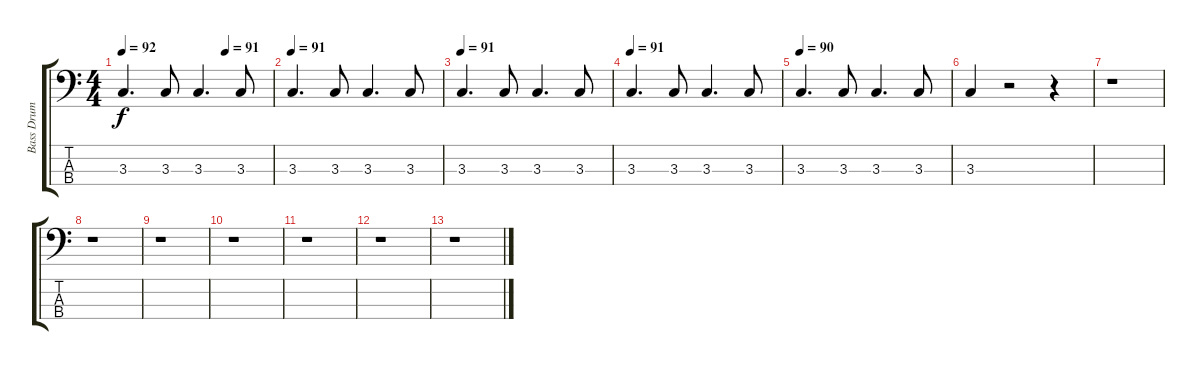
\track ("Bass Drum" "Bass Drum") {instrument acousticbass}
\staff {score tabs}
\tuning (G2 D2 A1 E1) {hide}
\ts (4 4)
\tempo 92
\tempo (91 0.6875)
\clef f4
\ks c
3.3.4{d dy f} 3.3.8 3.3.4{d} 3.3.8 |
\tempo 91
3.3.4{d} 3.3.8 3.3.4{d} 3.3.8 |
\tempo 91
3.3.4{d} 3.3.8 3.3.4{d} 3.3.8 |
\tempo 91
3.3.4{d} 3.3.8 3.3.4{d} 3.3.8 |
\tempo 90
3.3.4{d} 3.3.8 3.3.4{d} 3.3.8 |
3.3.4 r.2 r.4 |
r.1 |
r.1 |
r.1 |
r.1 |
r.1 |
r.1 |
r.1
